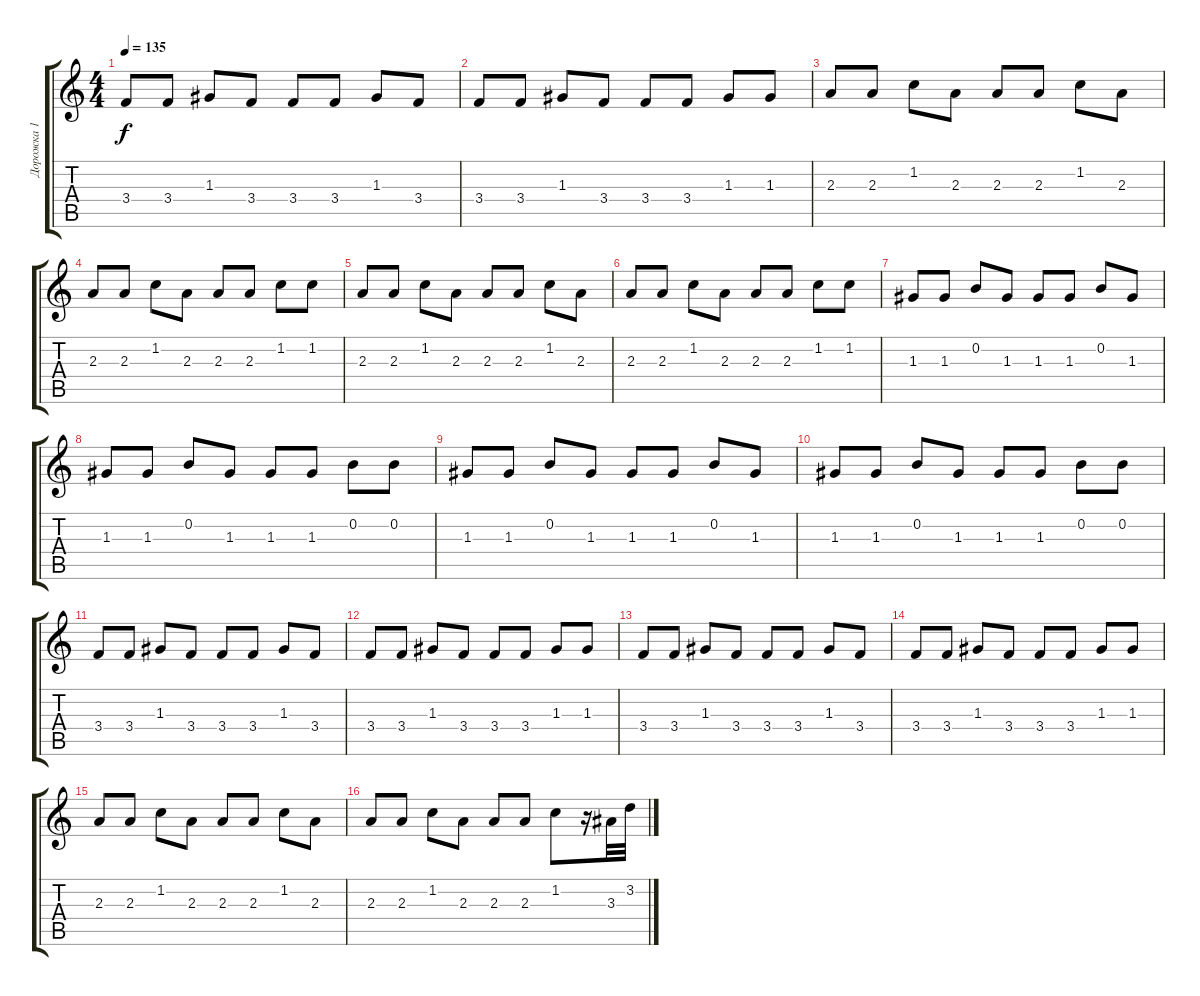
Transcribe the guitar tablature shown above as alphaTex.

\track ("Дорожка 1" "Дорожка 1") {instrument overdrivenguitar}
\staff {score tabs}
\tuning (E4 B3 G3 D3 A2 E2) {hide}
\ts (4 4)
\tempo 135
\clef g2
\ks c
3.4.8{dy f} 3.4.8 1.3.8 3.4.8 3.4.8 3.4.8 1.3.8 3.4.8 |
3.4.8 3.4.8 1.3.8 3.4.8 3.4.8 3.4.8 1.3.8 1.3.8 |
2.3.8 2.3.8 1.2.8 2.3.8 2.3.8 2.3.8 1.2.8 2.3.8 |
2.3.8 2.3.8 1.2.8 2.3.8 2.3.8 2.3.8 1.2.8 1.2.8 |
2.3.8 2.3.8 1.2.8 2.3.8 2.3.8 2.3.8 1.2.8 2.3.8 |
2.3.8 2.3.8 1.2.8 2.3.8 2.3.8 2.3.8 1.2.8 1.2.8 |
1.3.8 1.3.8 0.2.8 1.3.8 1.3.8 1.3.8 0.2.8 1.3.8 |
1.3.8 1.3.8 0.2.8 1.3.8 1.3.8 1.3.8 0.2.8 0.2.8 |
1.3.8 1.3.8 0.2.8 1.3.8 1.3.8 1.3.8 0.2.8 1.3.8 |
1.3.8 1.3.8 0.2.8 1.3.8 1.3.8 1.3.8 0.2.8 0.2.8 |
3.4.8{instrument distortionguitar} 3.4.8 1.3.8 3.4.8 3.4.8 3.4.8 1.3.8 3.4.8 |
3.4.8 3.4.8 1.3.8 3.4.8 3.4.8 3.4.8 1.3.8 1.3.8 |
3.4.8 3.4.8 1.3.8 3.4.8 3.4.8 3.4.8 1.3.8 3.4.8 |
3.4.8 3.4.8 1.3.8 3.4.8 3.4.8 3.4.8 1.3.8 1.3.8 |
2.3.8 2.3.8 1.2.8 2.3.8 2.3.8 2.3.8 1.2.8 2.3.8 |
2.3.8 2.3.8 1.2.8 2.3.8 2.3.8 2.3.8 1.2.8 r.16 3.3.32{instrument overdrivenguitar} 3.2.32
